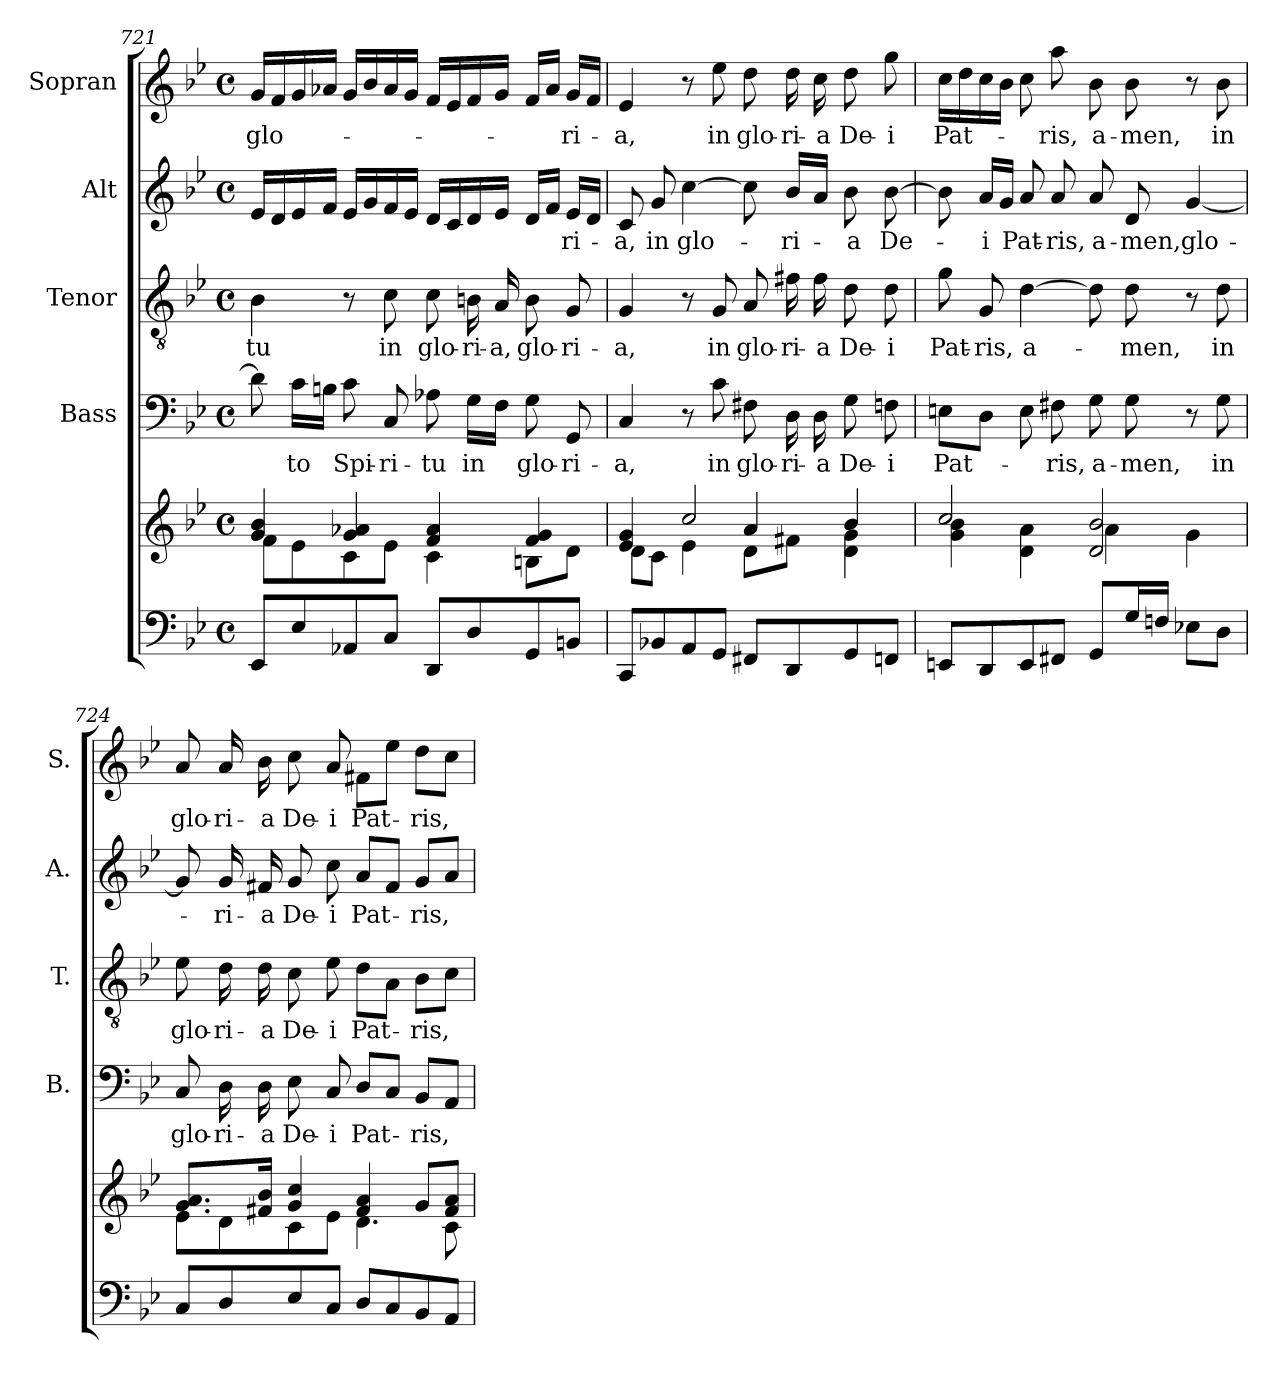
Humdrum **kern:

**kern	**kern	**kern	**text	**kern	**text	**kern	**text	**kern	**text
*part5	*part5	*part4	*part4	*part3	*part3	*part2	*part2	*part1	*part1
*staff6	*staff5	*staff4	*staff4	*staff3	*staff3	*staff2	*staff2	*staff1	*staff1
*	*	*I"Bass	*	*I"Tenor	*	*I"Alt	*	*I"Sopran	*
*	*	*I'B.	*	*I'T.	*	*I'A.	*	*I'S.	*
*clefF4	*clefG2	*clefF4	*	*clefGv2	*	*clefG2	*	*clefG2	*
*k[b-e-]	*k[b-e-]	*k[b-e-]	*	*k[b-e-]	*	*k[b-e-]	*	*k[b-e-]	*
*B-:	*B-:	*B-:	*	*B-:	*	*B-:	*	*B-:	*
*M4/4	*M4/4	*M4/4	*	*M4/4	*	*M4/4	*	*M4/4	*
*met(c)	*met(c)	*met(c)	*	*met(c)	*	*met(c)	*	*met(c)	*
=721	=721	=721	=721	=721	=721	=721	=721	=721	=721
*	*^	*	*	*	*	*	*	*	*
!	!	!	!	!	!	!LO:LY:b	!	!	!	!LO:LY:b
8EE-/L	4g/ 4b-/	8f\L	8d\]	.	4B-\	-tu	16e-/LL	.	16g/LL	glo-
.	.	.	.	.	.	.	16d/	.	16f/	.
!	!	!	!	!LO:LY:b	!	!	!	!	!	!
8E-/	.	8e-\	16c\LL	-to	.	.	16e-/	.	16g/	.
.	.	.	16Bn\JJ	.	.	.	16f/JJ	.	16a-X/JJ	.
!	!	!	!	!LO:LY:b	!	!	!	!	!	!
8AA-X/	4g/ 4a-X/	8c\	8c\	Spi-	8r	.	16e-/LL	.	16g/LL	.
.	.	.	.	.	.	.	16g/	.	16b-/	.
!	!	!	!	!LO:LY:b	!	!LO:LY:b	!	!	!	!
8C/J	.	8e-\J	8C/	-ri-	8c\	in	16f/	.	16a-/	.
.	.	.	.	.	.	.	16e-/JJ	.	16g/JJ	.
!	!	!	!	!LO:LY:b	!	!LO:LY:b	!	!	!	!
8DD/L	4f/ 4a-/	4c\	8A-X\	-tu	8c\	glo-	16d/LL	.	16f/LL	.
.	.	.	.	.	.	.	16c/	.	16e-/	.
!	!	!	!	!LO:LY:b	!	!LO:LY:b	!	!	!	!
8D/	.	.	16G\LL	in	16Bn\	-ri-	16d/	.	16f/	.
!	!	!	!	!	!	!LO:LY:b	!	!	!	!
.	.	.	16F\JJ	.	16A/	-a,	16e-/JJ	.	16g/JJ	.
!	!	!	!	!LO:LY:b	!	!LO:LY:b	!	!	!	!
8GG/	4f/ 4g/	8Bn\L	8G\	glo-	8B\	glo-	16d/LL	.	16f/LL	.
.	.	.	.	.	.	.	16f/JJ	.	16a-/JJ	.
!	!	!	!	!LO:LY:b	!	!LO:LY:b	!	!LO:LY:b	!	!LO:LY:b
8BBn/J	.	8d\J	8GG/	-ri-	8G/	-ri-	16e-/LL	-ri-	16g/LL	-ri-
.	.	.	.	.	.	.	16d/JJ	.	16f/JJ	.
=722	=722	=722	=722	=722	=722	=722	=722	=722	=722	=722
*	*	*^	*	*	*	*	*	*	*	*
!	!	!	!	!	!LO:LY:b	!	!LO:LY:b	!	!LO:LY:b	!	!LO:LY:b
8CC/L	4e-/ 4g/	8d\L	2ryy	4C/	-a,	4G/	-a,	8c/	-a,	4e-/	-a,
!	!	!	!	!	!	!	!	!	!LO:LY:b	!	!
8BB-X/	.	8c\J	.	.	.	.	.	8g/	in	.	.
!	!	!	!	!	!	!	!	!	!LO:LY:b	!	!
8AA/	2cc/	4e-\	.	8r	.	8r	.	[4cc\	glo-	8r	.
!	!	!	!	!	!LO:LY:b	!	!LO:LY:b	!	!	!	!LO:LY:b
8GG/J	.	.	.	8c\	in	8G/	in	.	.	8ee-\	in
!	!	!	!	!	!LO:LY:b	!	!LO:LY:b	!	!	!	!LO:LY:b
8FF#X/L	.	8d\L	4a/	8F#X\	glo-	8A/	glo-	8cc\]	.	8dd\	glo-
!	!	!	!	!	!LO:LY:b	!	!LO:LY:b	!	!LO:LY:b	!	!LO:LY:b
8DD/	.	8f#X\J	.	16D\	-ri-	16f#X\	-ri-	16b-/LL	-ri-	16dd\	-ri-
!	!	!	!	!	!LO:LY:b	!	!LO:LY:b	!	!	!	!LO:LY:b
.	.	.	.	16D\	-a	16f#\	-a	16a/JJ	.	16cc\	-a
!	!	!	!	!	!LO:LY:b	!	!LO:LY:b	!	!LO:LY:b	!	!LO:LY:b
8GG/	4b-/	4d\ 4g\	4ryy	8G\	De-	8d\	De-	8b-\	-a	8dd\	De-
!	!	!	!	!	!LO:LY:b	!	!LO:LY:b	!	!LO:LY:b	!	!LO:LY:b
8FFn/J	.	.	.	8Fn\	-i	8d\	-i	[8b-\	De-	8gg\	-i
*	*	*v	*v	*	*	*	*	*	*	*	*
!!LO:LB:g=z
=723	=723	=723	=723	=723	=723	=723	=723	=723	=723	=723
!	!	!	!	!LO:LY:b	!	!LO:LY:b	!	!	!	!LO:LY:b
8EEn/L	2cc/	4g\ 4b-\	8En\L	Pat-	8g\	Pat-	8b-\]	.	16cc\LL	Pat-
.	.	.	.	.	.	.	.	.	16dd\	.
!	!	!	!	!	!	!LO:LY:b	!	!LO:LY:b	!	!
8DD/	.	.	8D\J	.	8G/	-ris,	16a/LL	-i	16cc\	.
.	.	.	.	.	.	.	16g/JJ	.	16b-\JJ	.
!	!	!	!	!	!	!LO:LY:b	!	!LO:LY:b	!	!
8EE/	.	4d\ 4a\	8E\	.	[4d\	a-	8a/	Pat-	8cc\	.
!	!	!	!	!LO:LY:b	!	!	!	!LO:LY:b	!	!LO:LY:b
8FF#X/J	.	.	8F#X\	-ris,	.	.	8a/	-ris,	8aa\	-ris,
!	!	!	!	!LO:LY:b	!	!	!	!LO:LY:b	!	!LO:LY:b
8GG/L	2d/ 2b-/	4a\	8G\	a-	8d\]	.	8a/	a-	8b-\	a-
!	!	!	!	!LO:LY:b	!	!LO:LY:b	!	!LO:LY:b	!	!LO:LY:b
16G/L	.	.	8G\	-men,	8d\	-men,	8d/	-men,	8b-\	-men,
16Fn/JJ	.	.	.	.	.	.	.	.	.	.
!	!	!	!	!	!	!	!	!LO:LY:b	!	!
8E-X\L	.	4g\	8r	.	8r	.	[4g/	glo-	8r	.
!	!	!	!	!LO:LY:b	!	!LO:LY:b	!	!	!	!LO:LY:b
8D\J	.	.	8G\	in	8d\	in	.	.	8b-\	in
=724	=724	=724	=724	=724	=724	=724	=724	=724	=724	=724
!	!	!	!	!LO:LY:b	!	!LO:LY:b	!	!	!	!LO:LY:b
8C/L	8.g/ 8.a/L	8e-\L	8C/	glo-	8e-\	glo-	8g/]	.	8a/	glo-
!	!	!	!	!LO:LY:b	!	!LO:LY:b	!	!LO:LY:b	!	!LO:LY:b
8D/	.	8d\	16D\	-ri-	16d\	-ri-	16g/	-ri-	16a/	-ri-
!	!	!	!	!LO:LY:b	!	!LO:LY:b	!	!LO:LY:b	!	!LO:LY:b
.	16f#X/ 16b-/Jk	.	16D\	-a	16d\	-a	16f#X/	-a	16b-\	-a
!	!	!	!	!LO:LY:b	!	!LO:LY:b	!	!LO:LY:b	!	!LO:LY:b
8E-/	4g/ 4cc/	8c\	8E-\	De-	8c\	De-	8g/	De-	8cc\	De-
!	!	!	!	!LO:LY:b	!	!LO:LY:b	!	!LO:LY:b	!	!LO:LY:b
8C/J	.	8e-\J	8C/	-i	8e-\	-i	8cc\	-i	8a/	-i
!	!	!	!	!LO:LY:b	!	!LO:LY:b	!	!LO:LY:b	!	!LO:LY:b
8D/L	4f#/ 4a/	4.d\	8D/L	Pat-	8d\L	Pat-	8a/L	Pat-	8f#X\L	Pat-
8C/	.	.	8C/J	.	8A\J	.	8f#/J	.	8ee-\J	.
!	!	!	!	!LO:LY:b	!	!LO:LY:b	!	!LO:LY:b	!	!LO:LY:b
8BB-/	8g/L	.	8BB-/L	-ris,	8B-\L	-ris,	8g/L	-ris,	8dd\L	-ris,
8AA/J	8f#/ 8a/J	8c\	8AA/J	.	8c\J	.	8a/J	.	8cc\J	.
*	*v	*v	*	*	*	*	*	*	*	*
=	=	=	=	=	=	=	=	=	=
*-	*-	*-	*-	*-	*-	*-	*-	*-	*-
